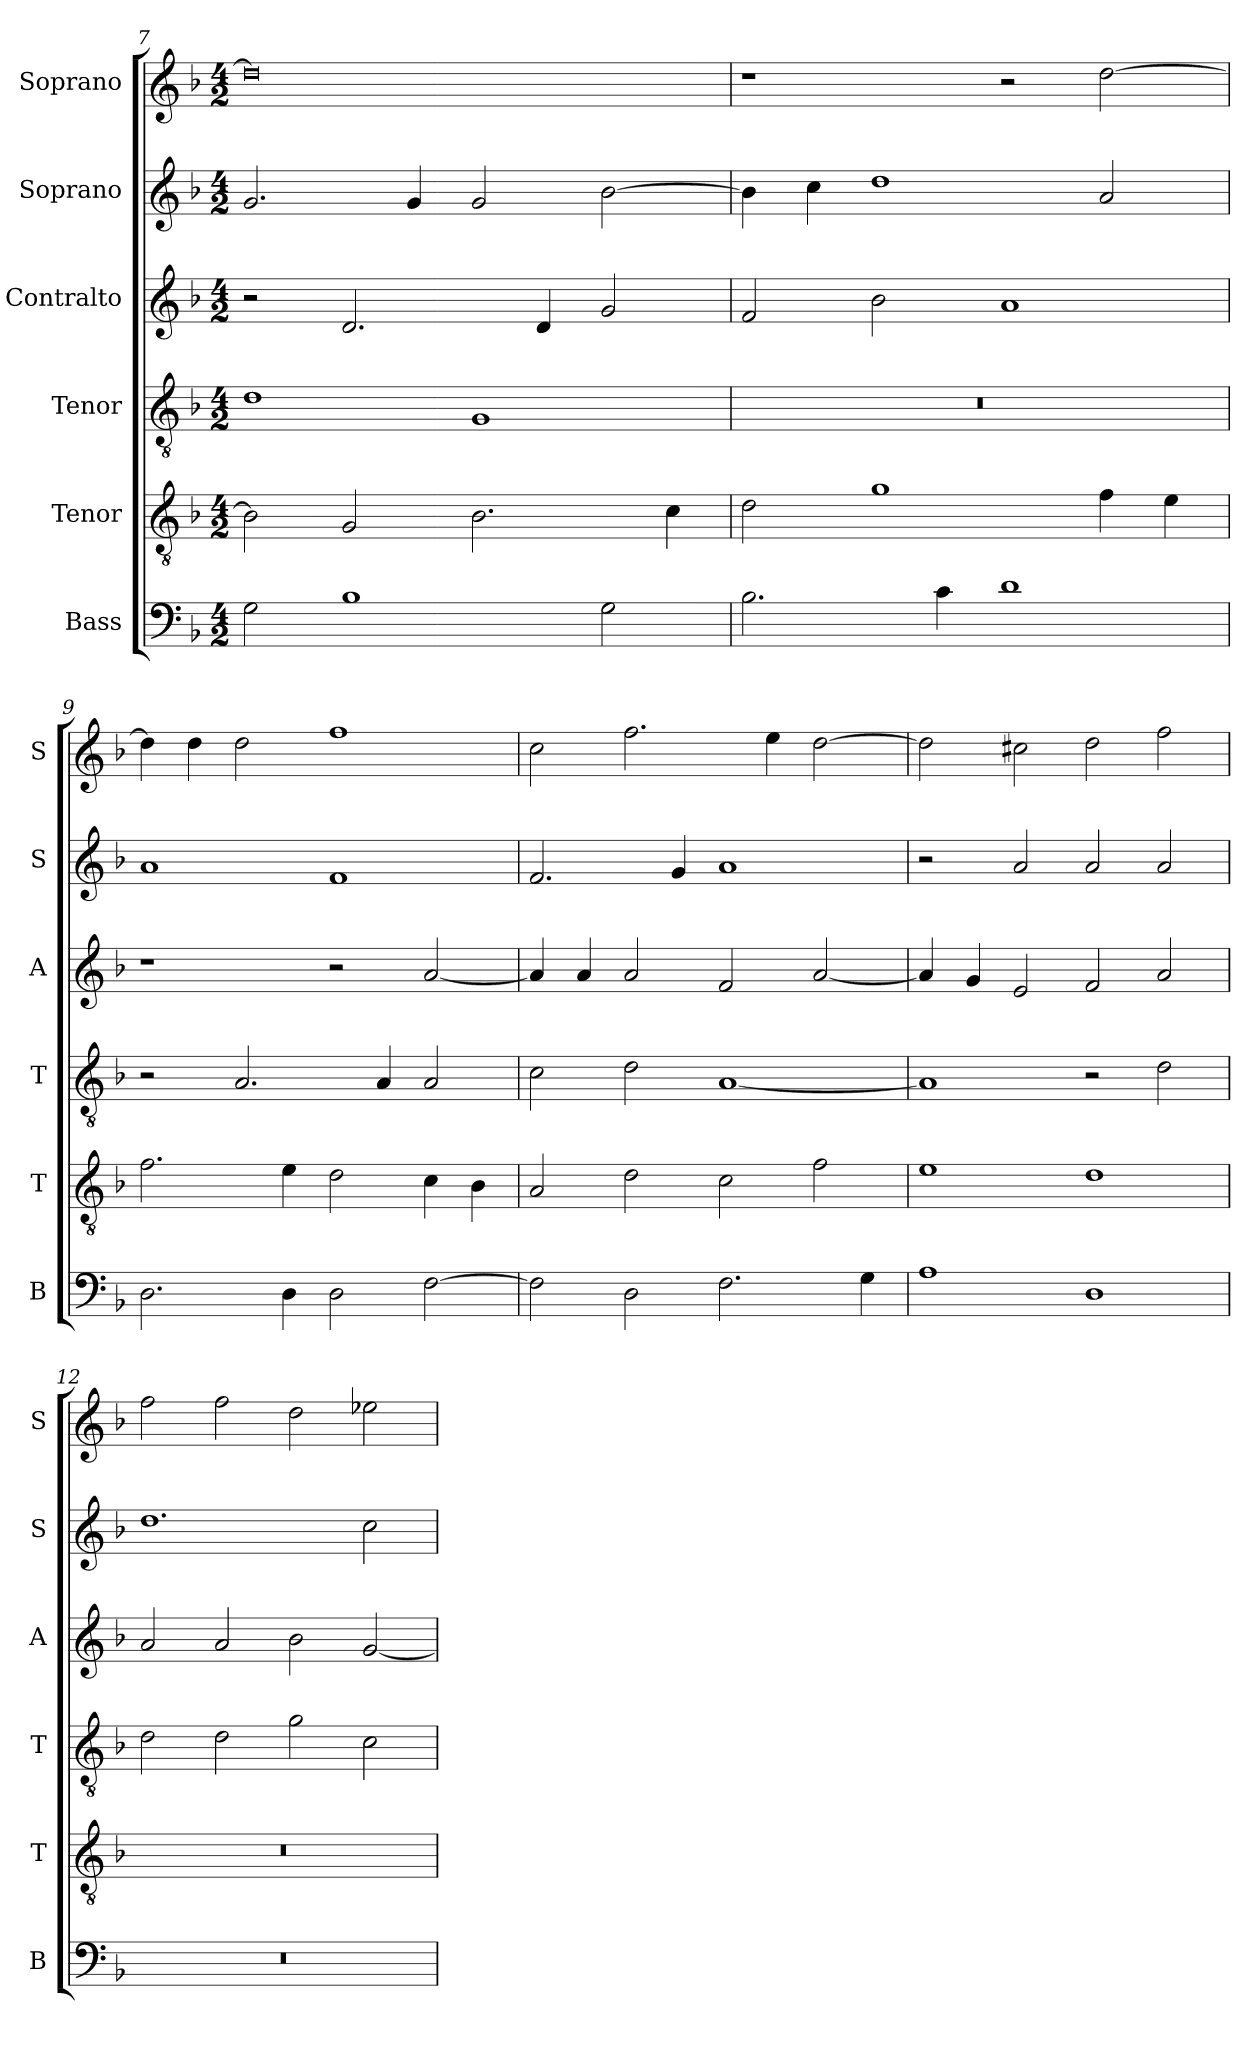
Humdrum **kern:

**kern	**kern	**kern	**kern	**kern	**kern
*part6	*part5	*part4	*part3	*part2	*part1
*staff6	*staff5	*staff4	*staff3	*staff2	*staff1
*I"Bass	*I"Tenor	*I"Tenor	*I"Contralto	*I"Soprano	*I"Soprano
*I'B	*I'T	*I'T	*I'A	*I'S	*I'S
*clefF4	*clefGv2	*clefGv2	*clefG2	*clefG2	*clefG2
*k[b-]	*k[b-]	*k[b-]	*k[b-]	*k[b-]	*k[b-]
*G:dor	*G:dor	*G:dor	*G:dor	*G:dor	*G:dor
*M4/2	*M4/2	*M4/2	*M4/2	*M4/2	*M4/2
=7	=7	=7	=7	=7	=7
2G	2B-]	1d	2r	2.g	0dd]
1B-	2G	.	2.d	.	.
.	.	.	.	4g	.
.	2.B-	1G	.	2g	.
.	.	.	4d	.	.
2G	.	.	2g	[2b-	.
.	4c	.	.	.	.
=8	=8	=8	=8	=8	=8
2.B-	2d	0r	2f	4b-]	1r
.	.	.	.	4cc	.
.	1g	.	2b-	1dd	.
4c	.	.	.	.	.
1d	.	.	1a	.	2r
.	4f	.	.	2a	[2dd
.	4e	.	.	.	.
=9	=9	=9	=9	=9	=9
2.D	2.f	2r	1r	1a	4dd]
.	.	.	.	.	4dd
.	.	2.A	.	.	2dd
4D	4e	.	.	.	.
2D	2d	.	2r	1f	1ff
.	.	4A	.	.	.
[2F	4c	2A	[2a	.	.
.	4B-	.	.	.	.
=10	=10	=10	=10	=10	=10
2F]	2A	2c	4a]	2.f	2cc
.	.	.	4a	.	.
2D	2d	2d	2a	.	2.ff
.	.	.	.	4g	.
2.F	2c	[1A	2f	1a	.
.	.	.	.	.	4ee
.	2f	.	[2a	.	[2dd
4G	.	.	.	.	.
=11	=11	=11	=11	=11	=11
1A	1e	1A]	4a]	2r	2dd]
.	.	.	4g	.	.
.	.	.	2e	2a	2cc#X
1D	1d	2r	2f	2a	2dd
.	.	2d	2a	2a	2ff
=12	=12	=12	=12	=12	=12
0r	0r	2d	2a	1.dd	2ff
.	.	2d	2a	.	2ff
.	.	2g	2b-	.	2dd
.	.	2c	[2g	2cc	2ee-X
=	=	=	=	=	=
*-	*-	*-	*-	*-	*-
